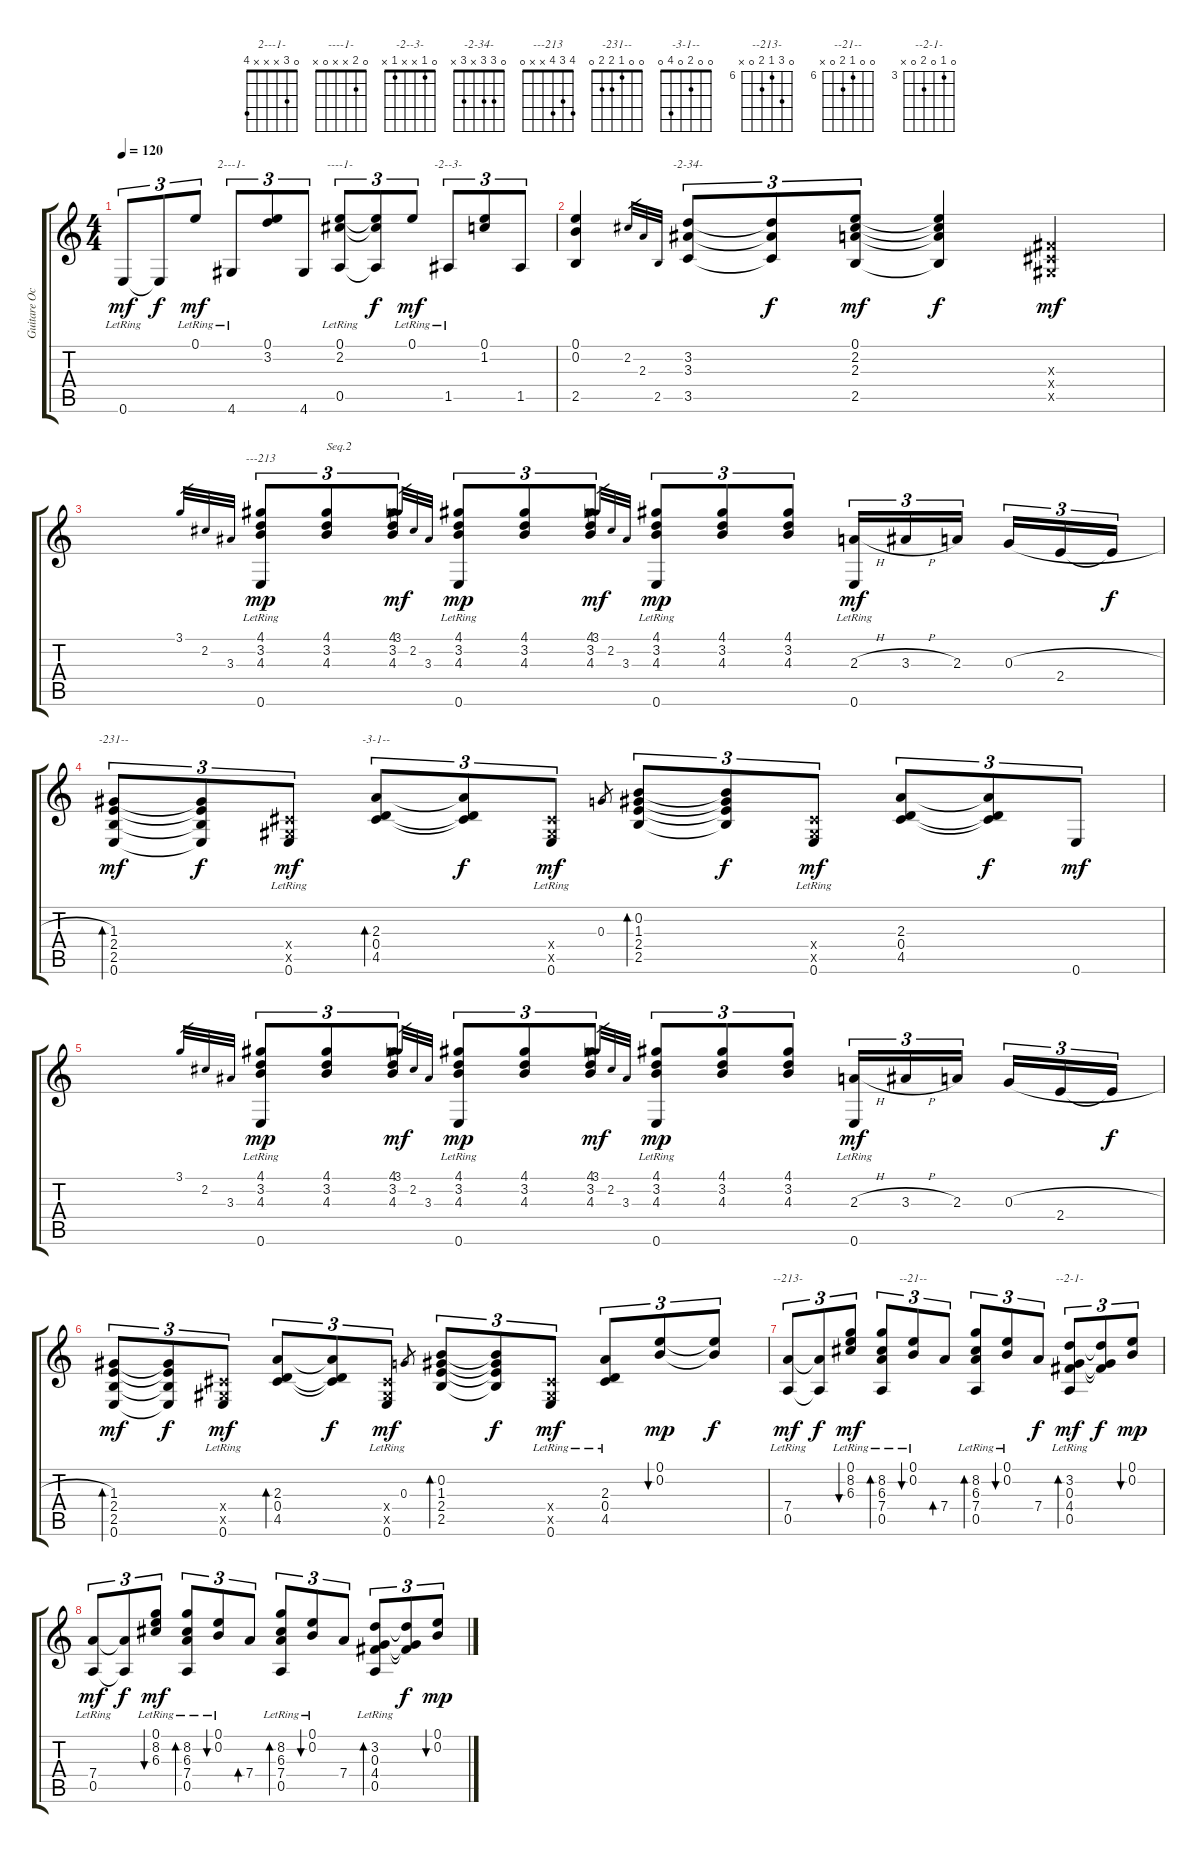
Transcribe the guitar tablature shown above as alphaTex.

\track ("Guitare Octobre 2000" "Guitare Oc") {instrument acousticguitarnylon}
\staff {score tabs}
\tuning (E4 B3 G3 D3 A2 E2) {hide}
\chord ("2---1-" 0 3 x x x 4)
\chord ("----1-" 0 2 x x 0 x)
\chord ("-2--3-" 0 1 x x 1 x)
\chord ("-2-34-" 0 3 3 x 3 x)
\chord ("---213" 4 3 4 x x 0)
\chord ("-231--" 0 0 1 2 2 0)
\chord ("-3-1--" 0 0 2 0 4 0)
\chord ("--213-" 0 8 6 7 0 x) {firstfret 6}
\chord ("--21--" 0 0 6 7 0 x) {firstfret 6}
\chord ("--2-1-" 0 3 0 4 0 x) {firstfret 3}
\ts (4 4)
\tempo 120
\clef g2
\ks c
0.6{lr}.8{tu (3 2) dy mf} 0.6{t}.8{tu (3 2) dy f} 0.1{lr}.8{tu (3 2) dy mf} 4.6{lr}.8{tu (3 2) ch "2---1-"} (0.1 3.2).8{tu (3 2)} 4.6.8{tu (3 2)} (0.1 2.2 0.5{lr}).8{tu (3 2) ch "----1-"} (0.1{t} 2.2{t} 0.5{t}).8{tu (3 2) dy f} 0.1{lr}.8{tu (3 2) dy mf} 1.5{lr}.8{tu (3 2) ch "-2--3-"} (0.1 1.2).8{tu (3 2)} 1.5.8{tu (3 2)} |
(0.1 0.2 2.5).4 2.2.32{gr} 2.3.32{gr} 2.5.32{gr} (3.2 3.3 3.5).8{tu (3 2) ch "-2-34-"} (3.2{t} 3.3{t} 3.5{t}).8{tu (3 2) dy f} (0.1 2.2 2.3 2.5).8{tu (3 2) dy mf} (0.1{t} 2.2{t} 2.3{t} 2.5{t}).4{dy f} (-1.3{x} -1.4{x} -1.5{x}).4{dy mf} |
3.1.32{gr} 2.2.32{gr} 3.3.32{gr} (4.1 3.2 4.3 0.6{lr}).8{tu (3 2) ch "---213" dy mp} (4.1 3.2 4.3).8{tu (3 2) txt "Seq.2"} (4.1 3.2 4.3).8{tu (3 2)} 3.1.32{gr dy mf} 2.2.32{gr} 3.3.32{gr} (4.1 3.2 4.3 0.6{lr}).8{tu (3 2) dy mp} (4.1 3.2 4.3).8{tu (3 2)} (4.1 3.2 4.3).8{tu (3 2)} 3.1.32{gr dy mf} 2.2.32{gr} 3.3.32{gr} (4.1 3.2 4.3 0.6{lr}).8{tu (3 2) dy mp} (4.1 3.2 4.3).8{tu (3 2)} (4.1 3.2 4.3).8{tu (3 2)} (2.3{h} 0.6{lr}).16{tu (3 2) dy mf} 3.3{h}.16{tu (3 2)} 2.3.16{tu (3 2)} 0.3{h}.16{tu (3 2)} 2.4.16{tu (3 2)} 2.4{t}.16{tu (3 2) dy f} |
(1.3 2.4 2.5 0.6).8{tu (3 2) bd 60 ch "-231--" dy mf} (1.3{t} 2.4{t} 2.5{t} 0.6{t}).8{tu (3 2) dy f} (-1.4{x} -1.5{x} 0.6{lr}).8{tu (3 2) dy mf} (2.3 0.4 4.5).8{tu (3 2) bd 60 ch "-3-1--"} (2.3{t} 0.4{t} 4.5{t}).8{tu (3 2) dy f} (-1.4{x} -1.5{x} 0.6{lr}).8{tu (3 2) dy mf} 0.3.8{gr} (0.2 1.3 2.4 2.5).8{tu (3 2) bd 60} (0.2{t} 1.3{t} 2.4{t} 2.5{t}).8{tu (3 2) dy f} (-1.4{x} -1.5{x} 0.6{lr}).8{tu (3 2) dy mf} (2.3 0.4 4.5).8{tu (3 2)} (2.3{t} 0.4{t} 4.5{t}).8{tu (3 2) dy f} 0.6.8{tu (3 2) dy mf} |
3.1.32{gr} 2.2.32{gr} 3.3.32{gr} (4.1 3.2 4.3 0.6{lr}).8{tu (3 2) dy mp} (4.1 3.2 4.3).8{tu (3 2)} (4.1 3.2 4.3).8{tu (3 2)} 3.1.32{gr dy mf} 2.2.32{gr} 3.3.32{gr} (4.1 3.2 4.3 0.6{lr}).8{tu (3 2) dy mp} (4.1 3.2 4.3).8{tu (3 2)} (4.1 3.2 4.3).8{tu (3 2)} 3.1.32{gr dy mf} 2.2.32{gr} 3.3.32{gr} (4.1 3.2 4.3 0.6{lr}).8{tu (3 2) dy mp} (4.1 3.2 4.3).8{tu (3 2)} (4.1 3.2 4.3).8{tu (3 2)} (2.3{h} 0.6{lr}).16{tu (3 2) dy mf} 3.3{h}.16{tu (3 2)} 2.3.16{tu (3 2)} 0.3{h}.16{tu (3 2)} 2.4.16{tu (3 2)} 2.4{t}.16{tu (3 2) dy f} |
(1.3 2.4 2.5 0.6).8{tu (3 2) bd 60 dy mf} (1.3{t} 2.4{t} 2.5{t} 0.6{t}).8{tu (3 2) dy f} (-1.4{x} -1.5{x} 0.6{lr}).8{tu (3 2) dy mf} (2.3 0.4 4.5).8{tu (3 2) bd 60} (2.3{t} 0.4{t} 4.5{t}).8{tu (3 2) dy f} (-1.4{x} -1.5{x} 0.6{lr}).8{tu (3 2) dy mf} 0.3.8{gr} (0.2 1.3 2.4 2.5).8{tu (3 2) bd 60} (0.2{t} 1.3{t} 2.4{t} 2.5{t}).8{tu (3 2) dy f} (-1.4{x} -1.5{x} 0.6{lr}).8{tu (3 2) dy mf} (2.3 0.4{lr} 4.5{lr}).8{tu (3 2)} (0.1 0.2).8{tu (3 2) bu 120 dy mp} (0.1{t} 0.2{t}).8{tu (3 2) dy f} |
(7.4{lr} 0.5{lr}).8{tu (3 2) ch "--213-" dy mf} (7.4{t} 0.5{t}).8{tu (3 2) dy f} (0.1{lr} 8.2 6.3).8{tu (3 2) bu 60 dy mf} (8.2 6.3 7.4{lr} 0.5{lr}).8{tu (3 2) bd 60} (0.1{lr} 0.2{lr}).8{tu (3 2) bu 60 ch "--21--"} 7.4.8{tu (3 2) bd 60} (8.2 6.3{lr} 7.4{lr} 0.5{lr}).8{tu (3 2) bd 60} (0.1{lr} 0.2{lr}).8{tu (3 2) bu 60} 7.4.8{tu (3 2) dy f} (3.2 0.3 4.4 0.5{lr}).8{tu (3 2) bd 60 ch "--2-1-" dy mf} (3.2{t} 0.3{t} 4.4{t}).8{tu (3 2) dy f} (0.1 0.2).8{tu (3 2) bu 60 dy mp} |
(7.4{lr} 0.5{lr}).8{tu (3 2) dy mf} (7.4{t} 0.5{t}).8{tu (3 2) dy f} (0.1{lr} 8.2 6.3).8{tu (3 2) bu 60 dy mf} (8.2 6.3 7.4{lr} 0.5{lr}).8{tu (3 2) bd 60} (0.1{lr} 0.2{lr}).8{tu (3 2) bu 60} 7.4.8{tu (3 2) bd 60} (8.2 6.3{lr} 7.4{lr} 0.5{lr}).8{tu (3 2) bd 60} (0.1{lr} 0.2{lr}).8{tu (3 2) bu 60} 7.4.8{tu (3 2)} (3.2 0.3 4.4 0.5{lr}).8{tu (3 2) bd 60} (3.2{t} 0.3{t} 4.4{t}).8{tu (3 2) dy f} (0.1 0.2).8{tu (3 2) bu 60 dy mp}
